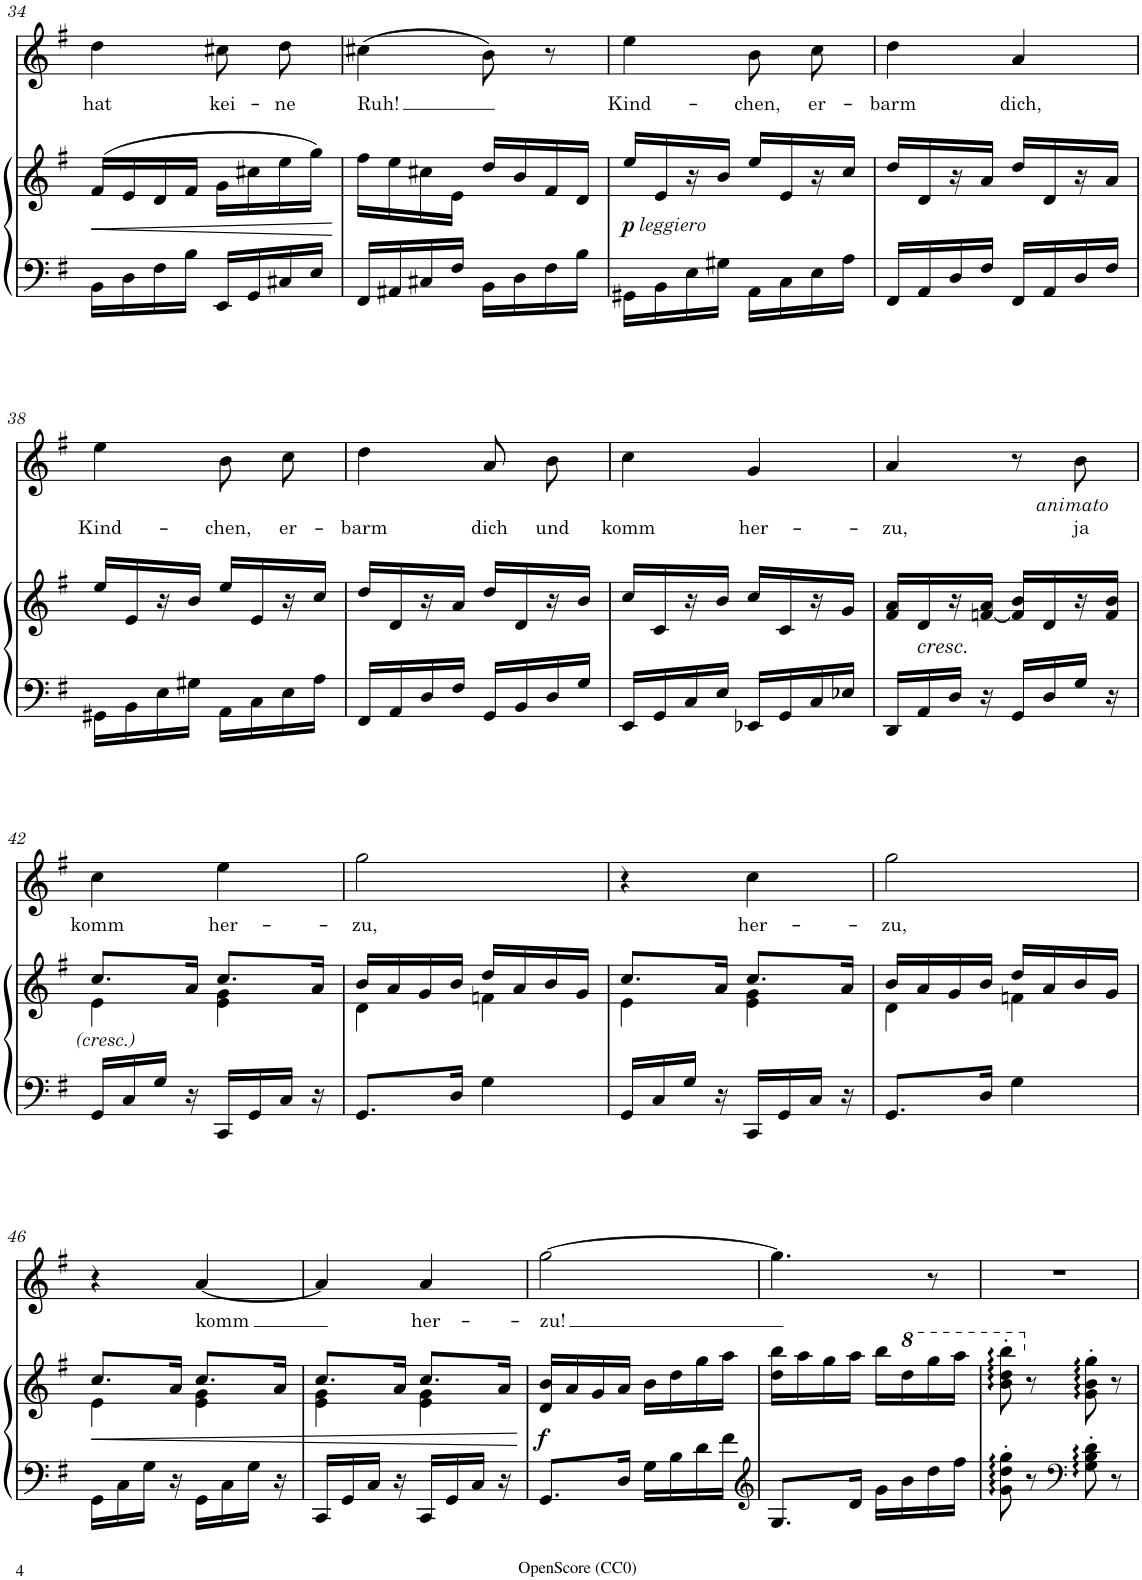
**kern	**kern	**dynam	**kern	**text
*part2	*part2	*part2	*part1	*part1
*staff3	*staff2	*staff2/3	*staff1	*staff1
*I"Pianoforte	*	*	*I"Singstimme Voice	*
*I'Pno	*	*	*	*
!!LO:PB:g=z
*clefF4	*clefG2	*	*clefG2	*
*k[f#]	*k[f#]	*	*k[f#]	*
*M2/4	*M2/4	*	*M2/4	*
=34	=34	=34	=34	=34
!	!	!LO:HP:b	!	!LO:LY:b
16BB\LL	(16f#/LL	<	4dd\	hat
16D\	16e/	.	.	.
16F#\	16d/	.	.	.
16B\JJ	16f#/JJ	.	.	.
!	!	!	!	!LO:LY:b
16EE/LL	16g\LL	.	8cc#X\L	kei-
16GG/	16cc#X\	.	.	.
!	!	!	!	!LO:LY:b
16C#X/	16ee\	.	8dd\J	-ne
16E/JJ	16gg\JJ)	.	.	.
.	.	[	.	.
=35	=35	=35	=35	=35
!	!	!	!	!LO:LY:b
16FF#/LL	16ff#\LL	.	(4cc#X\	Ruh!
16AA#X/	16ee\	.	.	.
16C#X/	16cc#X\	.	.	.
16F#/JJ	16e\JJ	.	.	.
16BB\LL	16dd/LL	.	8b\)	.
16D\	16b/	.	.	.
16F#\	16f#/	.	8r	.
16B\JJ	16d/JJ	.	.	.
=36	=36	=36	=36	=36
!	!	!LO:DY:b	!	!LO:LY:b
!	!	!LO:DY:n=1:b	!	!
16GG#X\LL	16ee/LL	p other-dynamics	4ee\	Kind-
16BB\	16e/	.	.	.
16E\	16r	.	.	.
16G#X\JJ	16b/JJ	.	.	.
!	!	!	!	!LO:LY:b
16AA\LL	16ee/LL	.	8b\L	-chen,
16C\	16e/	.	.	.
!	!	!	!	!LO:LY:b
16E\	16r	.	8cc\J	er-
16A\JJ	16cc/JJ	.	.	.
=37	=37	=37	=37	=37
!	!	!	!	!LO:LY:b
16FF#/LL	16dd/LL	.	4dd\	-barm
16AA/	16d/	.	.	.
16D/	16r	.	.	.
16F#/JJ	16a/JJ	.	.	.
!	!	!	!	!LO:LY:b
16FF#/LL	16dd/LL	.	4a/	dich,
16AA/	16d/	.	.	.
16D/	16r	.	.	.
16F#/JJ	16a/JJ	.	.	.
!!LO:LB:g=z
=38	=38	=38	=38	=38
!	!	!	!	!LO:LY:b
16GG#X\LL	16ee/LL	.	4ee\	Kind-
16BB\	16e/	.	.	.
16E\	16r	.	.	.
16G#X\JJ	16b/JJ	.	.	.
!	!	!	!	!LO:LY:b
16AA\LL	16ee/LL	.	8b\L	-chen,
16C\	16e/	.	.	.
!	!	!	!	!LO:LY:b
16E\	16r	.	8cc\J	er-
16A\JJ	16cc/JJ	.	.	.
=39	=39	=39	=39	=39
!	!	!	!	!LO:LY:b
16FF#/LL	16dd/LL	.	4dd\	-barm
16AA/	16d/	.	.	.
16D/	16r	.	.	.
16F#/JJ	16a/JJ	.	.	.
!	!	!	!	!LO:LY:b
16GG/LL	16dd/LL	.	8a/L	dich
16BB/	16d/	.	.	.
!	!	!	!	!LO:LY:b
16D/	16r	.	8b/J	und
16G/JJ	16b/JJ	.	.	.
=40	=40	=40	=40	=40
!	!	!	!	!LO:LY:b
16EE/LL	16cc/LL	.	4cc\	komm
16GG/	16c/	.	.	.
16C/	16r	.	.	.
16E/JJ	16b/JJ	.	.	.
!	!	!	!	!LO:LY:b
16EE-X/LL	16cc/LL	.	4g/	her-
16GG/	16c/	.	.	.
16C/	16r	.	.	.
16E-X/JJ	16g/JJ	.	.	.
=41	=41	=41	=41	=41
!	!	!	!	!LO:LY:b
16DD/LL	16f#/ 16a/LL	.	4a/	-zu,
!	!LO:TX:b:i:t=cresc.	!	!	!
16AA/	16d/	.	.	.
16D/JJ	16r	.	.	.
16r	[16fn/ 16a/JJ	.	.	.
16GG/LL	16f/] 16b/LL	.	8r	.
16D/	16d/	.	.	.
!	!	!	!LO:TX:b:i:t=animato	!
!	!	!	!	!LO:LY:b
16G/JJ	16r	.	8b\	ja
16r	16f/ 16b/JJ	.	.	.
!!LO:LB:g=z
=42	=42	=42	=42	=42
*	*^	*	*	*
!	!	!	!	!	!LO:LY:b
16GG/LL	8.cc/L	4e\	.	4cc\	komm
16C/	.	.	.	.	.
16G/JJ	.	.	.	.	.
16r	16a/Jk	.	.	.	.
!	!	!	!	!	!LO:LY:b
16CC/LL	8.cc/L	4e\ 4g\	.	4ee\	her-
16GG/	.	.	.	.	.
16C/JJ	.	.	.	.	.
16r	16a/Jk	.	.	.	.
=43	=43	=43	=43	=43	=43
!	!	!	!	!	!LO:LY:b
8.GG/L	16b/LL	4d\	.	2gg\	-zu,
.	16a/	.	.	.	.
.	16g/	.	.	.	.
16D/Jk	16b/JJ	.	.	.	.
4G\	16dd/LL	4fn\	.	.	.
.	16a/	.	.	.	.
.	16b/	.	.	.	.
.	16g/JJ	.	.	.	.
=44	=44	=44	=44	=44	=44
16GG/LL	8.cc/L	4e\	.	4r	.
16C/	.	.	.	.	.
16G/JJ	.	.	.	.	.
16r	16a/Jk	.	.	.	.
!	!	!	!	!	!LO:LY:b
16CC/LL	8.cc/L	4e\ 4g\	.	4cc\	her-
16GG/	.	.	.	.	.
16C/JJ	.	.	.	.	.
16r	16a/Jk	.	.	.	.
=45	=45	=45	=45	=45	=45
!	!	!	!	!	!LO:LY:b
8.GG/L	16b/LL	4d\	.	2gg\	-zu,
.	16a/	.	.	.	.
.	16g/	.	.	.	.
16D/Jk	16b/JJ	.	.	.	.
4G\	16dd/LL	4fn\	.	.	.
.	16a/	.	.	.	.
.	16b/	.	.	.	.
.	16g/JJ	.	.	.	.
!!LO:LB:g=z
=46	=46	=46	=46	=46	=46
!	!	!	!LO:HP:b	!	!
16GG\LL	8.cc/L	4e\	<	4r	.
16C\	.	.	.	.	.
16G\JJ	.	.	.	.	.
16r	16a/Jk	.	.	.	.
!	!	!	!	!	!LO:LY:b
16GG\LL	8.cc/L	4e\ 4g\	.	[4a/	komm
16C\	.	.	.	.	.
16G\JJ	.	.	.	.	.
16r	16a/Jk	.	.	.	.
=47	=47	=47	=47	=47	=47
16CC/LL	8.cc/L	4e\ 4g\	.	4a/]	.
16GG/	.	.	.	.	.
16C/JJ	.	.	.	.	.
16r	16a/Jk	.	.	.	.
!	!	!	!	!	!LO:LY:b
16CC/LL	8.cc/L	4e\ 4g\	.	4a/	her-
16GG/	.	.	.	.	.
16C/JJ	.	.	.	.	.
16r	16a/Jk	.	.	.	.
*	*v	*v	*	*	*
.	.	[	.	.
=48	=48	=48	=48	=48
!	!	!LO:DY:b	!	!LO:LY:b
8.GG/L	16d/ 16b/LL	f	[2gg\	-zu!
.	16a/	.	.	.
.	16g/	.	.	.
16D/Jk	16a/JJ	.	.	.
16G\LL	16b\LL	.	.	.
16B\	16dd\	.	.	.
16d\	16gg\	.	.	.
16f#\JJ	16aa\JJ	.	.	.
=49	=49	=49	=49	=49
*clefG2	*	*	*	*
8.G/L	16dd\ 16bb\LL	.	4.gg\]	.
.	16aa\	.	.	.
.	16gg\	.	.	.
16d/Jk	16aa\JJ	.	.	.
16g\LL	16bb\LL	.	.	.
*	*8va	*	*	*
16b\	16ddd\	.	.	.
16dd\	16ggg\	.	8r	.
16ff#\JJ	16aaa\JJ	.	.	.
=50	=50	=50	=50	=50
8g\:' 8dd\:' 8gg\:'	8bb\:' 8ddd\:' 8bbb\:'	.	2r	.
*	*X8va	*	*	*
8r	8r	.	.	.
*clefF4	*	*	*	*
8G\:' 8B\:' 8d\:'	8g\:' 8b\:' 8gg\:'	.	.	.
8r	8r	.	.	.
=	=	=	=	=
*-	*-	*-	*-	*-
